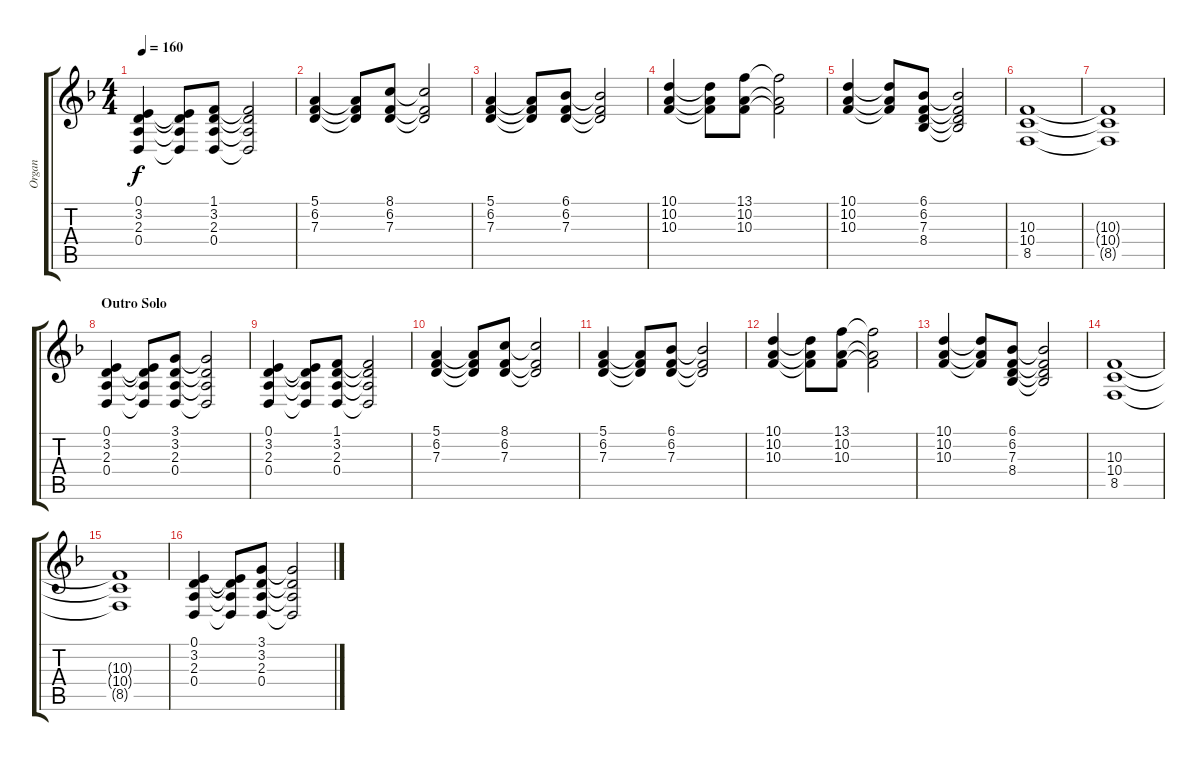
\track ("Organ" "Organ") {instrument drawbarorgan}
\staff {score tabs}
\tuning (E4 B3 G3 D3 A2 E2) {hide}
\ts (4 4)
\tempo 160
\clef g2
\ks dminor
(0.1 3.2 2.3 0.4).4{dy f} (0.1{t} 3.2{t} 2.3{t} 0.4{t}).8 (1.1 3.2 2.3 0.4).8 (1.1{t} 3.2{t} 2.3{t} 0.4{t}).2 |
(5.1 6.2 7.3).4 (5.1{t} 6.2{t} 7.3{t}).8 (8.1 6.2 7.3).8 (8.1{t} 6.2{t} 7.3{t}).2 |
(5.1 6.2 7.3).4 (5.1{t} 6.2{t} 7.3{t}).8 (6.1 6.2 7.3).8 (6.1{t} 6.2{t} 7.3{t}).2 |
(10.1 10.2 10.3).4 (10.1{t} 10.2{t} 10.3{t}).8 (13.1 10.2 10.3).8 (13.1{t} 10.2{t} 10.3{t}).2 |
(10.1 10.2 10.3).4 (10.1{t} 10.2{t} 10.3{t}).8 (6.1 6.2 7.3 8.4).8 (6.1{t} 6.2{t} 7.3{t} 8.4{t}).2 |
(10.3 10.4 8.5).1 |
(10.3{t} 10.4{t} 8.5{t}).1 |
\section ("" "Outro Solo")
(0.1 3.2 2.3 0.4).4{volume 8 instrument drawbarorgan} (0.1{t} 3.2{t} 2.3{t} 0.4{t}).8 (3.1 3.2 2.3 0.4).8 (3.1{t} 3.2{t} 2.3{t} 0.4{t}).2 |
(0.1 3.2 2.3 0.4).4 (0.1{t} 3.2{t} 2.3{t} 0.4{t}).8 (1.1 3.2 2.3 0.4).8 (1.1{t} 3.2{t} 2.3{t} 0.4{t}).2 |
(5.1 6.2 7.3).4 (5.1{t} 6.2{t} 7.3{t}).8 (8.1 6.2 7.3).8 (8.1{t} 6.2{t} 7.3{t}).2 |
(5.1 6.2 7.3).4 (5.1{t} 6.2{t} 7.3{t}).8 (6.1 6.2 7.3).8 (6.1{t} 6.2{t} 7.3{t}).2 |
(10.1 10.2 10.3).4 (10.1{t} 10.2{t} 10.3{t}).8 (13.1 10.2 10.3).8 (13.1{t} 10.2{t} 10.3{t}).2 |
(10.1 10.2 10.3).4 (10.1{t} 10.2{t} 10.3{t}).8 (6.1 6.2 7.3 8.4).8 (6.1{t} 6.2{t} 7.3{t} 8.4{t}).2 |
(10.3 10.4 8.5).1 |
(10.3{t} 10.4{t} 8.5{t}).1 |
(0.1 3.2 2.3 0.4).4{volume 10 instrument drawbarorgan} (0.1{t} 3.2{t} 2.3{t} 0.4{t}).8 (3.1 3.2 2.3 0.4).8 (3.1{t} 3.2{t} 2.3{t} 0.4{t}).2
